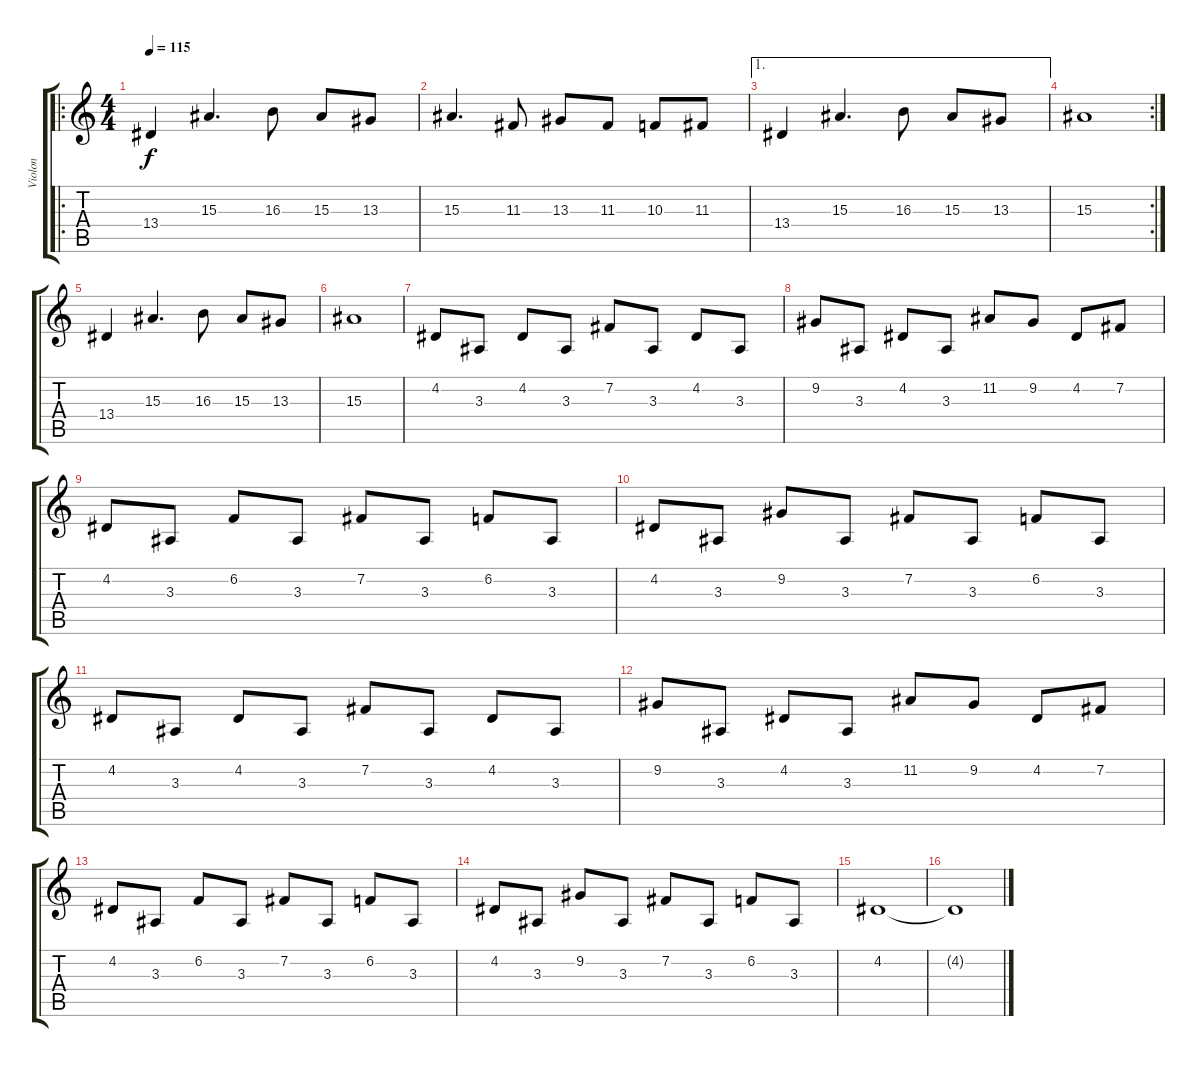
\track ("Violon" "Violon") {instrument violin}
\staff {score tabs}
\tuning (E4 B3 G3 D3 A2 E2) {hide}
\ro
\ts (4 4)
\tempo 115
\clef g2
\ks c
13.4.4{dy f} 15.3.4{d} 16.3.8 15.3.8 13.3.8 |
15.3.4{d} 11.3.8 13.3.8 11.3.8 10.3.8 11.3.8 |
\ae 1
13.4.4 15.3.4{d} 16.3.8 15.3.8 13.3.8 |
\rc 2
15.3.1 |
13.4.4 15.3.4{d} 16.3.8 15.3.8 13.3.8 |
15.3.1 |
4.2.8 3.3.8 4.2.8 3.3.8 7.2.8 3.3.8 4.2.8 3.3.8 |
9.2.8 3.3.8 4.2.8 3.3.8 11.2.8 9.2.8 4.2.8 7.2.8 |
4.2.8 3.3.8 6.2.8 3.3.8 7.2.8 3.3.8 6.2.8 3.3.8 |
4.2.8 3.3.8 9.2.8 3.3.8 7.2.8 3.3.8 6.2.8 3.3.8 |
4.2.8 3.3.8 4.2.8 3.3.8 7.2.8 3.3.8 4.2.8 3.3.8 |
9.2.8 3.3.8 4.2.8 3.3.8 11.2.8 9.2.8 4.2.8 7.2.8 |
4.2.8 3.3.8 6.2.8 3.3.8 7.2.8 3.3.8 6.2.8 3.3.8 |
4.2.8 3.3.8 9.2.8 3.3.8 7.2.8 3.3.8 6.2.8 3.3.8 |
4.2.1 |
4.2{t}.1
